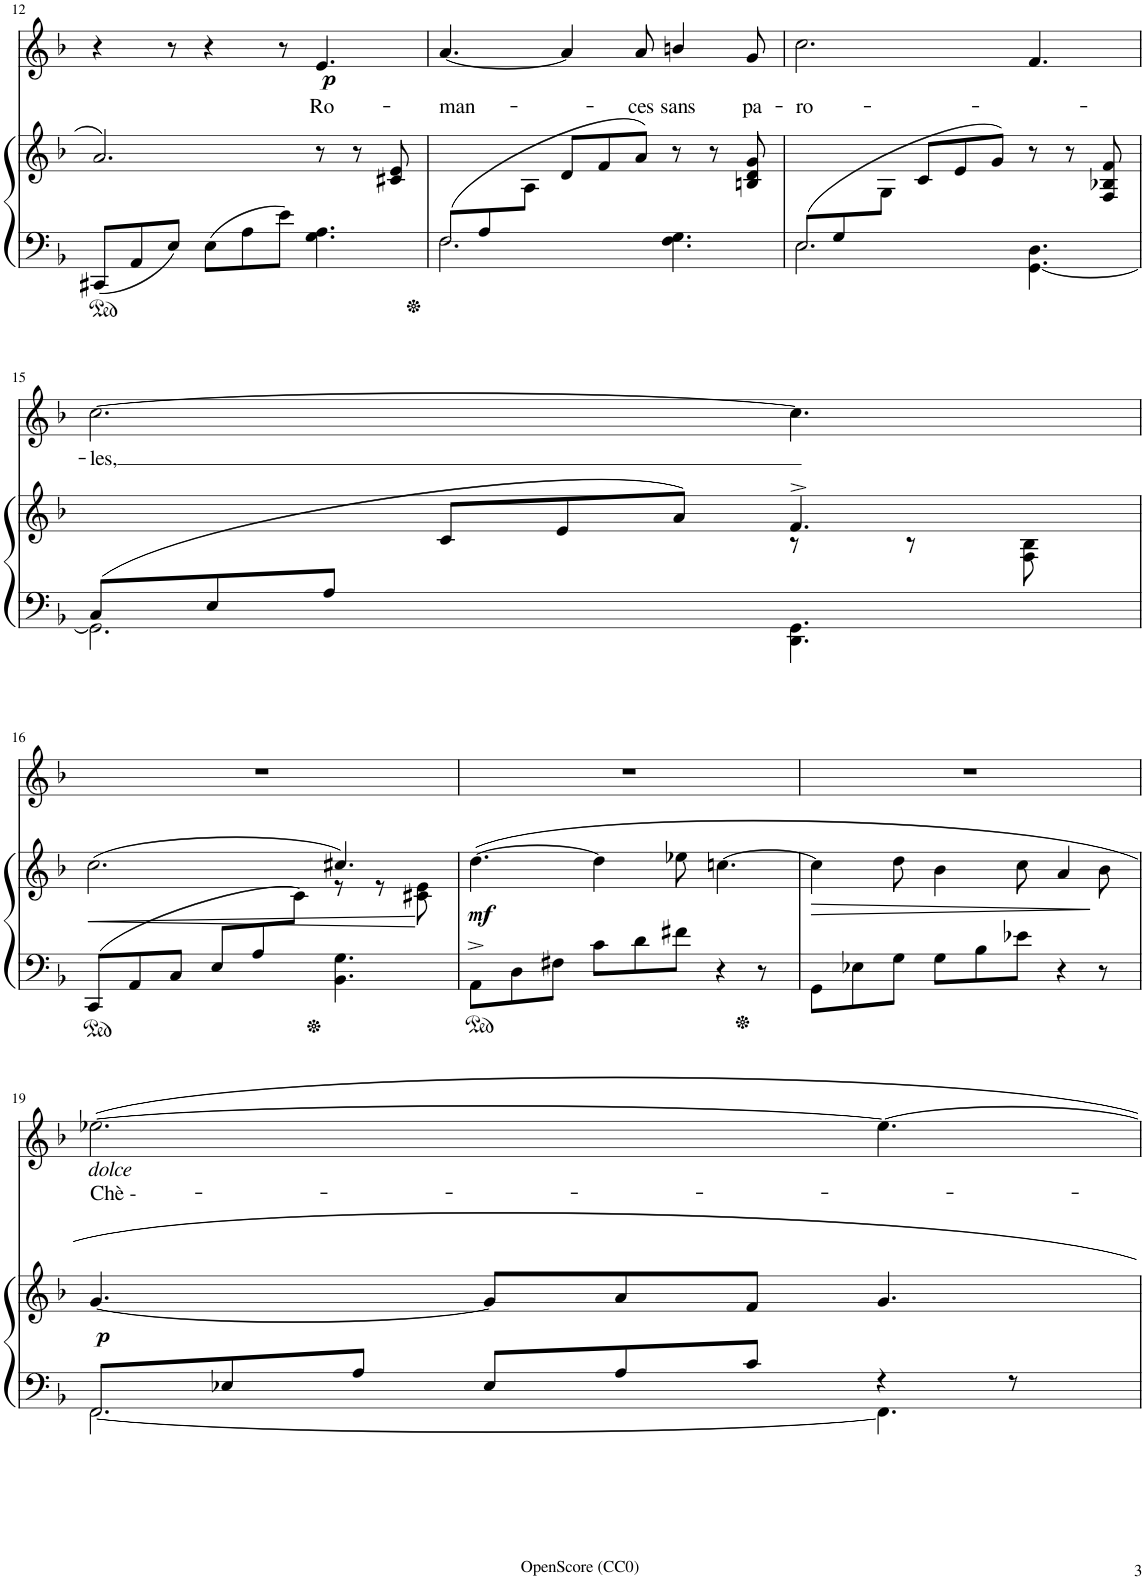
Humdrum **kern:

**kern	**kern	**dynam	**kern	**text	**dynam
*part2	*part2	*part2	*part1	*part1	*part1
*staff3	*staff2	*staff2/3	*staff1	*staff1	*staff1
*I"Piano	*	*	*I"Voice	*	*
*I'Pno	*	*	*	*	*
!!LO:PB:g=z
*clefF4	*clefG2	*	*clefG2	*	*
*k[b-]	*k[b-]	*	*k[b-]	*	*
*M9/8	*M9/8	*	*M9/8	*	*
=12	=12	=12	=12	=12	=12
8CC#X/L	2.a/	.	4r	.	.
8AA/	.	.	.	.	.
8E/J	.	.	8r	.	.
8E\L	.	.	4r	.	.
8A\	.	.	.	.	.
8e\J	.	.	8r	.	.
!	!	!	!	!LO:LY:b	!LO:DY:b
4.G\ 4.A\	8r	.	4.e/	Ro-	p
.	8r	.	.	.	.
.	8c#X/ 8e/	.	.	.	.
=13	=13	=13	=13	=13	=13
*^	*	*	*	*	*
!	!	!	!	!	!LO:LY:b	!
(8F/L	2.F\	4ryy	.	[4.a/	-man-	.
8A/	.	.	.	.	.	.
2..ryy	.	8A\J	.	.	.	.
.	.	8d/L	.	4a/]	.	.
.	.	8f/	.	.	.	.
!	!	!	!	!	!LO:LY:b	!
.	.	8a/J)	.	8a/	-ces	.
!	!	!	!	!	!LO:LY:b	!
.	4.F\ 4.G\	8r	.	4bn/	sans	.
.	.	8r	.	.	.	.
!	!	!	!	!	!LO:LY:b	!
.	.	8Bn/ 8d/ 8g/	.	8g/	pa-	.
=14	=14	=14	=14	=14	=14	=14
!	!	!	!	!	!LO:LY:b	!
(8E/L	2.E\	4ryy	.	2.cc\	-ro-	.
8G/	.	.	.	.	.	.
2..ryy	.	8G\J	.	.	.	.
.	.	8c/L	.	.	.	.
.	.	8e/	.	.	.	.
.	.	8g/J)	.	.	.	.
.	[4.GG\ 4.D\	8r	.	4.f/	.	.
.	.	8r	.	.	.	.
.	.	8F/ 8B-X/ 8f/	.	.	.	.
!!LO:LB:g=z
=15	=15	=15	=15	=15	=15	=15
*	*	*^	*	*	*	*
!	!	!	!	!	!	!LO:LY:b	!
(8C/L	2.GG\]	4.ryy	2.ryy	.	[2.cc\	-les,	.
8E/	.	.	.	.	.	.	.
8A/J	.	.	.	.	.	.	.
4.ryy	.	8c/L	.	.	.	.	.
.	.	8e/	.	.	.	.	.
.	.	(8a/J	.	.	.	.	.
4.DD\ 4.GG\	4.ryy	4.f^/	8r	.	4.cc\]	.	.
.	.	.	8r	.	.	.	.
.	.	.	8F\ 8B-\	.	.	.	.
*v	*v	*	*	*	*	*	*
*	*v	*v	*	*	*	*
!!LO:LB:g=z
=16	=16	=16	=16	=16	=16
*ped	*	*	*	*	*
*	*^	*	*	*	*
!	!	!	!LO:HP:b	!	!	!
*	*	*^	*	*	*	*
(8CC/L	2.cc\	2.ryy	8ryy	<	8%9r	.	.
*	*	*v	*v	*	*	*	*
8AA/	.	.	.	.	.	.
8C/J	.	.	.	.	.	.
8E/L	.	.	.	.	.	.
8A/	.	.	.	.	.	.
*	*	*^	*	*	*	*
8ryy	.	.	8c\J)	.	.	.	.
*	*Xped	*	*	*	*	*	*
4.BB-\ 4.G\	4.cc#X/)	8r	4.ryy	.	.	.	.
.	.	8r	.	.	.	.	.
.	.	8c#X\ 8e\	.	[	.	.	.
*	*	*v	*v	*	*	*	*
=17	=17	=17	=17	=17	=17	=17
!	!	!	!LO:DY:b	!	!	!
*	*v	*v	*	*	*	*
8AA^\L	[4.dd\	mf	8%9r	.	.
8D\	.	.	.	.	.
8F#X\J	.	.	.	.	.
8c\L	4dd\]	.	.	.	.
8d\	.	.	.	.	.
8f#X\J	8ee-X\	.	.	.	.
4r	[4.ccn\	.	.	.	.
8r	.	.	.	.	.
=18	=18	=18	=18	=18	=18
!	!	!LO:HP:b	!	!	!
8GG\L	4cc\]	>	8%9r	.	.
8E-X\	.	.	.	.	.
8G\J	8dd\	.	.	.	.
8G\L	4b-\	.	.	.	.
8B-\	.	.	.	.	.
8e-X\J	8cc\	.	.	.	.
4r	4a/	.	.	.	.
8r	8b-\	]	.	.	.
!!LO:LB:g=z
=19	=19	=19	=19	=19	=19
*^	*	*	*	*	*
!	!	!	!	!LO:TX:b:i:t=dolce	!	!
!	!	!	!LO:DY:b	!	!LO:LY:b	!
8FF/L	[2.FF\	[4.g/	p	[2.ee-X\	Chè --	.
8E-X/	.	.	.	.	.	.
8A/J	.	.	.	.	.	.
8E-/L	.	8g/L]	.	.	.	.
8A/	.	8a/	.	.	.	.
8c/J	.	8f/J	.	.	.	.
4r	4.FF\]	4.g/	.	4.ee-\_	.	.
8r	.	.	.	.	.	.
*v	*v	*	*	*	*	*
=	=	=	=	=	=
*-	*-	*-	*-	*-	*-
